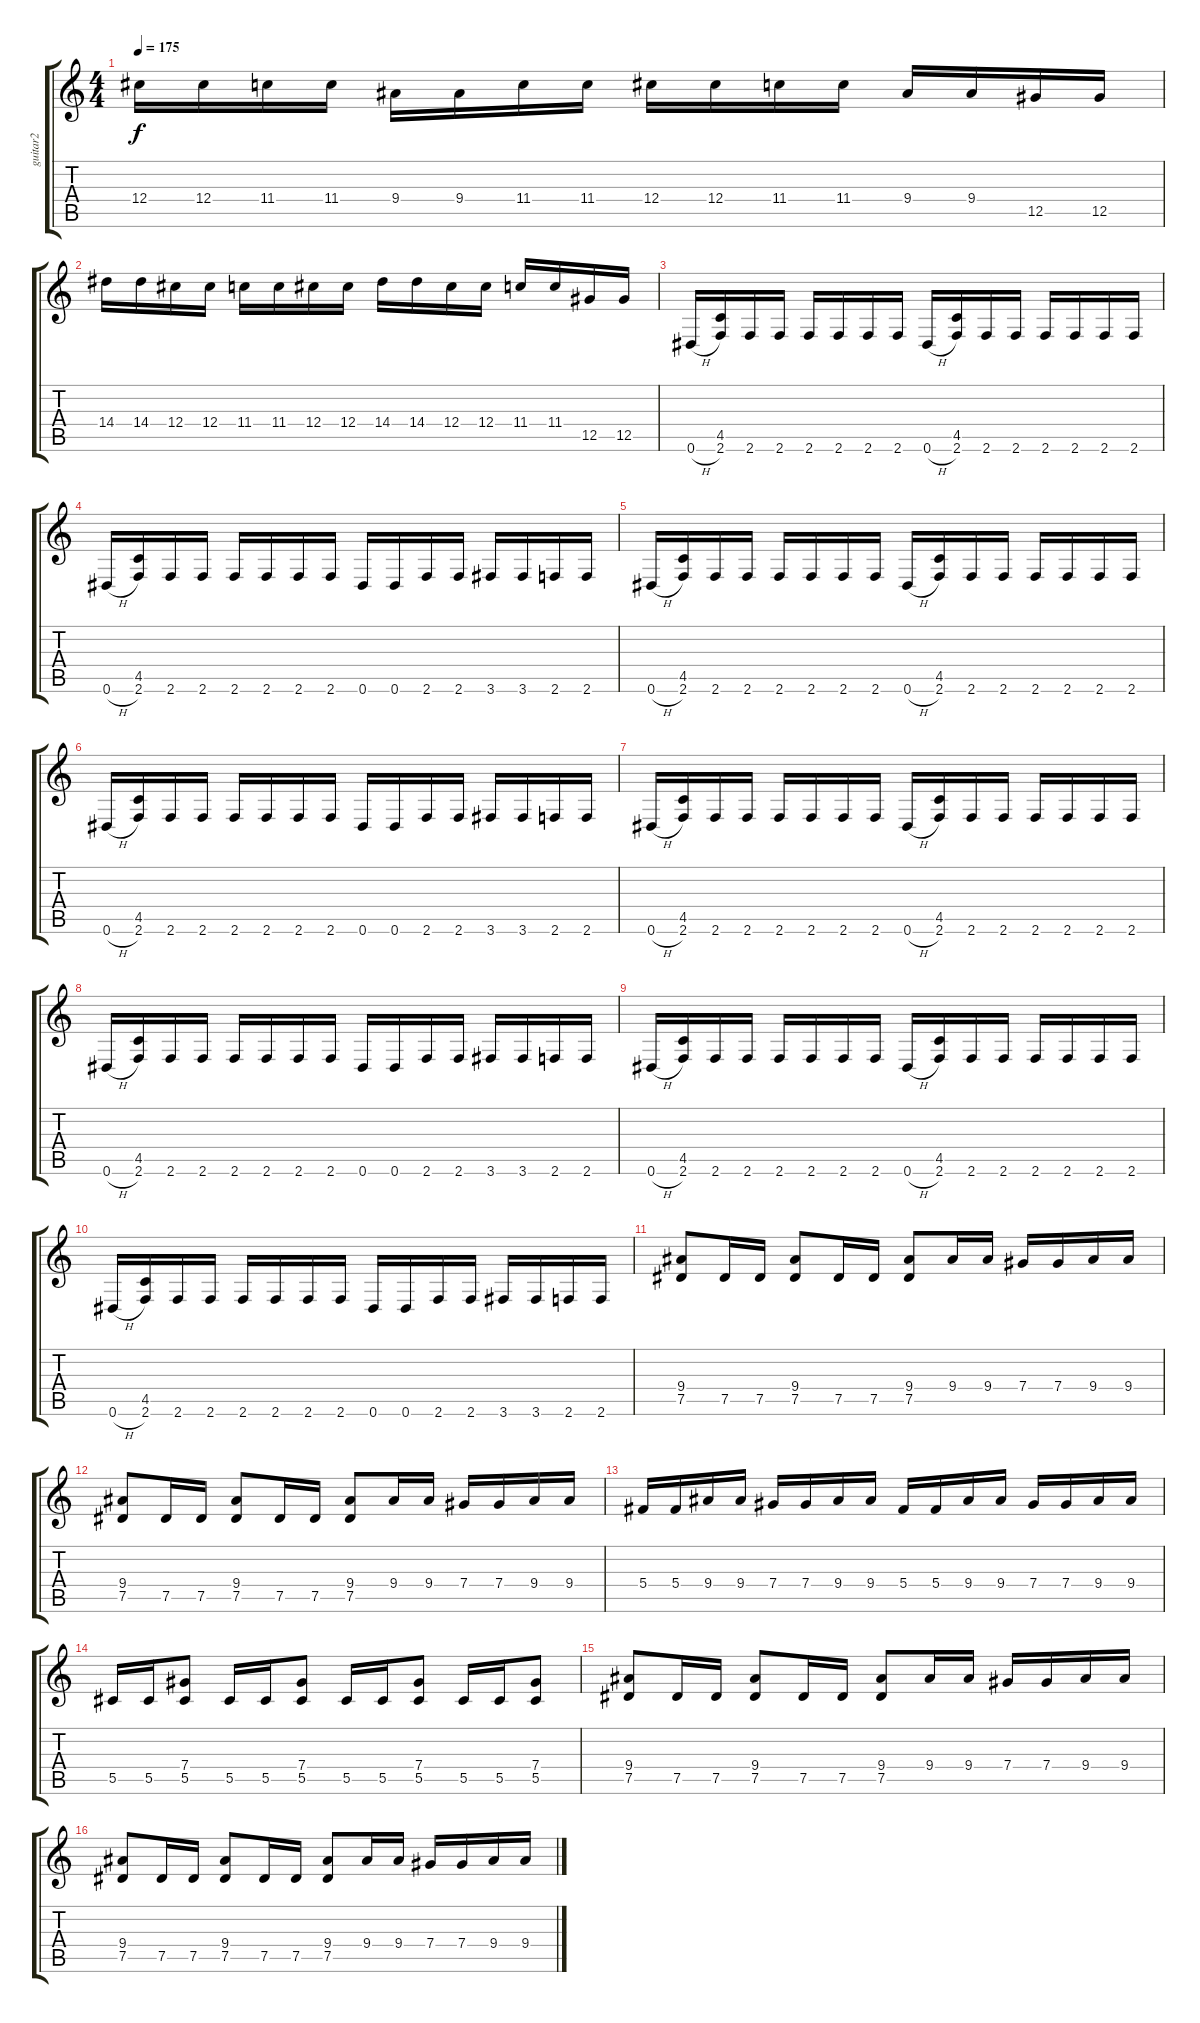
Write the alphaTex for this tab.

\track ("guitar2" "guitar2") {instrument distortionguitar}
\staff {score tabs}
\tuning (Eb4 Bb3 Gb3 Db3 Ab2 Eb2) {hide}
\ts (4 4)
\tempo 175
\clef g2
\ks c
12.4.16{dy f} 12.4.16 11.4.16 11.4.16 9.4.16 9.4.16 11.4.16 11.4.16 12.4.16 12.4.16 11.4.16 11.4.16 9.4.16 9.4.16 12.5.16 12.5.16 |
14.4.16 14.4.16 12.4.16 12.4.16 11.4.16 11.4.16 12.4.16 12.4.16 14.4.16 14.4.16 12.4.16 12.4.16 11.4.16 11.4.16 12.5.16 12.5.16 |
0.6{h}.16 (4.5 2.6).16 2.6.16 2.6.16 2.6.16 2.6.16 2.6.16 2.6.16 0.6{h}.16 (4.5 2.6).16 2.6.16 2.6.16 2.6.16 2.6.16 2.6.16 2.6.16 |
0.6{h}.16 (4.5 2.6).16 2.6.16 2.6.16 2.6.16 2.6.16 2.6.16 2.6.16 0.6.16 0.6.16 2.6.16 2.6.16 3.6.16 3.6.16 2.6.16 2.6.16 |
0.6{h}.16 (4.5 2.6).16 2.6.16 2.6.16 2.6.16 2.6.16 2.6.16 2.6.16 0.6{h}.16 (4.5 2.6).16 2.6.16 2.6.16 2.6.16 2.6.16 2.6.16 2.6.16 |
0.6{h}.16 (4.5 2.6).16 2.6.16 2.6.16 2.6.16 2.6.16 2.6.16 2.6.16 0.6.16 0.6.16 2.6.16 2.6.16 3.6.16 3.6.16 2.6.16 2.6.16 |
0.6{h}.16 (4.5 2.6).16 2.6.16 2.6.16 2.6.16 2.6.16 2.6.16 2.6.16 0.6{h}.16 (4.5 2.6).16 2.6.16 2.6.16 2.6.16 2.6.16 2.6.16 2.6.16 |
0.6{h}.16 (4.5 2.6).16 2.6.16 2.6.16 2.6.16 2.6.16 2.6.16 2.6.16 0.6.16 0.6.16 2.6.16 2.6.16 3.6.16 3.6.16 2.6.16 2.6.16 |
0.6{h}.16 (4.5 2.6).16 2.6.16 2.6.16 2.6.16 2.6.16 2.6.16 2.6.16 0.6{h}.16 (4.5 2.6).16 2.6.16 2.6.16 2.6.16 2.6.16 2.6.16 2.6.16 |
0.6{h}.16 (4.5 2.6).16 2.6.16 2.6.16 2.6.16 2.6.16 2.6.16 2.6.16 0.6.16 0.6.16 2.6.16 2.6.16 3.6.16 3.6.16 2.6.16 2.6.16 |
(9.4 7.5).8 7.5.16 7.5.16 (9.4 7.5).8 7.5.16 7.5.16 (9.4 7.5).8 9.4.16 9.4.16 7.4.16 7.4.16 9.4.16 9.4.16 |
(9.4 7.5).8 7.5.16 7.5.16 (9.4 7.5).8 7.5.16 7.5.16 (9.4 7.5).8 9.4.16 9.4.16 7.4.16 7.4.16 9.4.16 9.4.16 |
5.4.16 5.4.16 9.4.16 9.4.16 7.4.16 7.4.16 9.4.16 9.4.16 5.4.16 5.4.16 9.4.16 9.4.16 7.4.16 7.4.16 9.4.16 9.4.16 |
5.5.16 5.5.16 (7.4 5.5).8 5.5.16 5.5.16 (7.4 5.5).8 5.5.16 5.5.16 (7.4 5.5).8 5.5.16 5.5.16 (7.4 5.5).8 |
(9.4 7.5).8 7.5.16 7.5.16 (9.4 7.5).8 7.5.16 7.5.16 (9.4 7.5).8 9.4.16 9.4.16 7.4.16 7.4.16 9.4.16 9.4.16 |
(9.4 7.5).8 7.5.16 7.5.16 (9.4 7.5).8 7.5.16 7.5.16 (9.4 7.5).8 9.4.16 9.4.16 7.4.16 7.4.16 9.4.16 9.4.16
